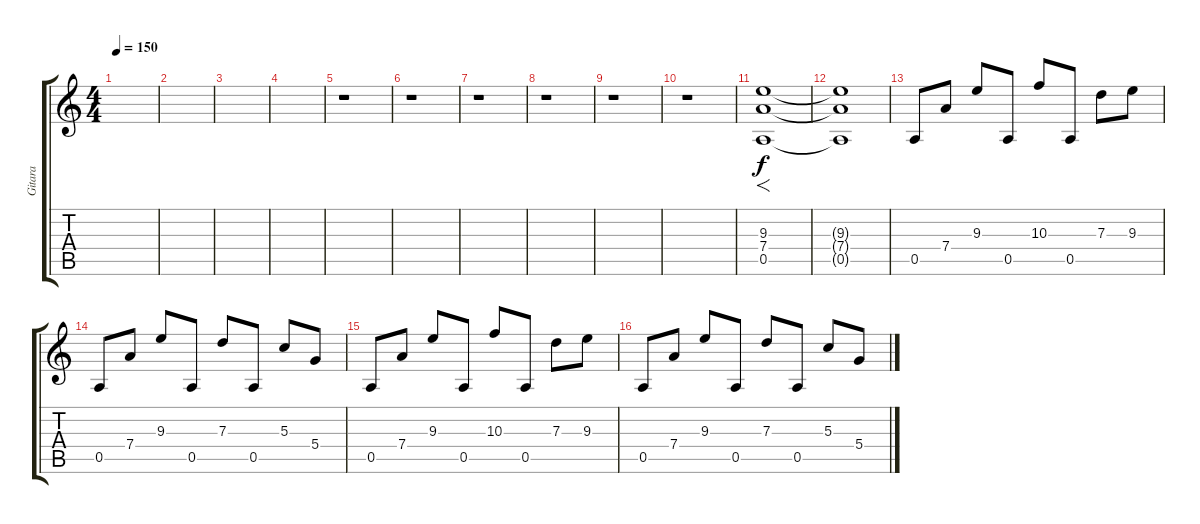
\track ("Gitara" "Gitara") {instrument distortionguitar}
\staff {score tabs}
\tuning (E4 B3 G3 D3 A2 E2) {hide}
\ts (4 4)
\tempo 150
\clef g2
\ks c
|
|
|
|
r.1 |
r.1 |
r.1 |
r.1 |
r.1 |
r.1 |
(9.3 7.4 0.5).1{f} |
(9.3{t} 7.4{t} 0.5{t}).1 |
0.5.8 7.4.8 9.3.8 0.5.8 10.3.8 0.5.8 7.3.8 9.3.8 |
0.5.8 7.4.8 9.3.8 0.5.8 7.3.8 0.5.8 5.3.8 5.4.8 |
0.5.8 7.4.8 9.3.8 0.5.8 10.3.8 0.5.8 7.3.8 9.3.8 |
0.5.8 7.4.8 9.3.8 0.5.8 7.3.8 0.5.8 5.3.8 5.4.8
